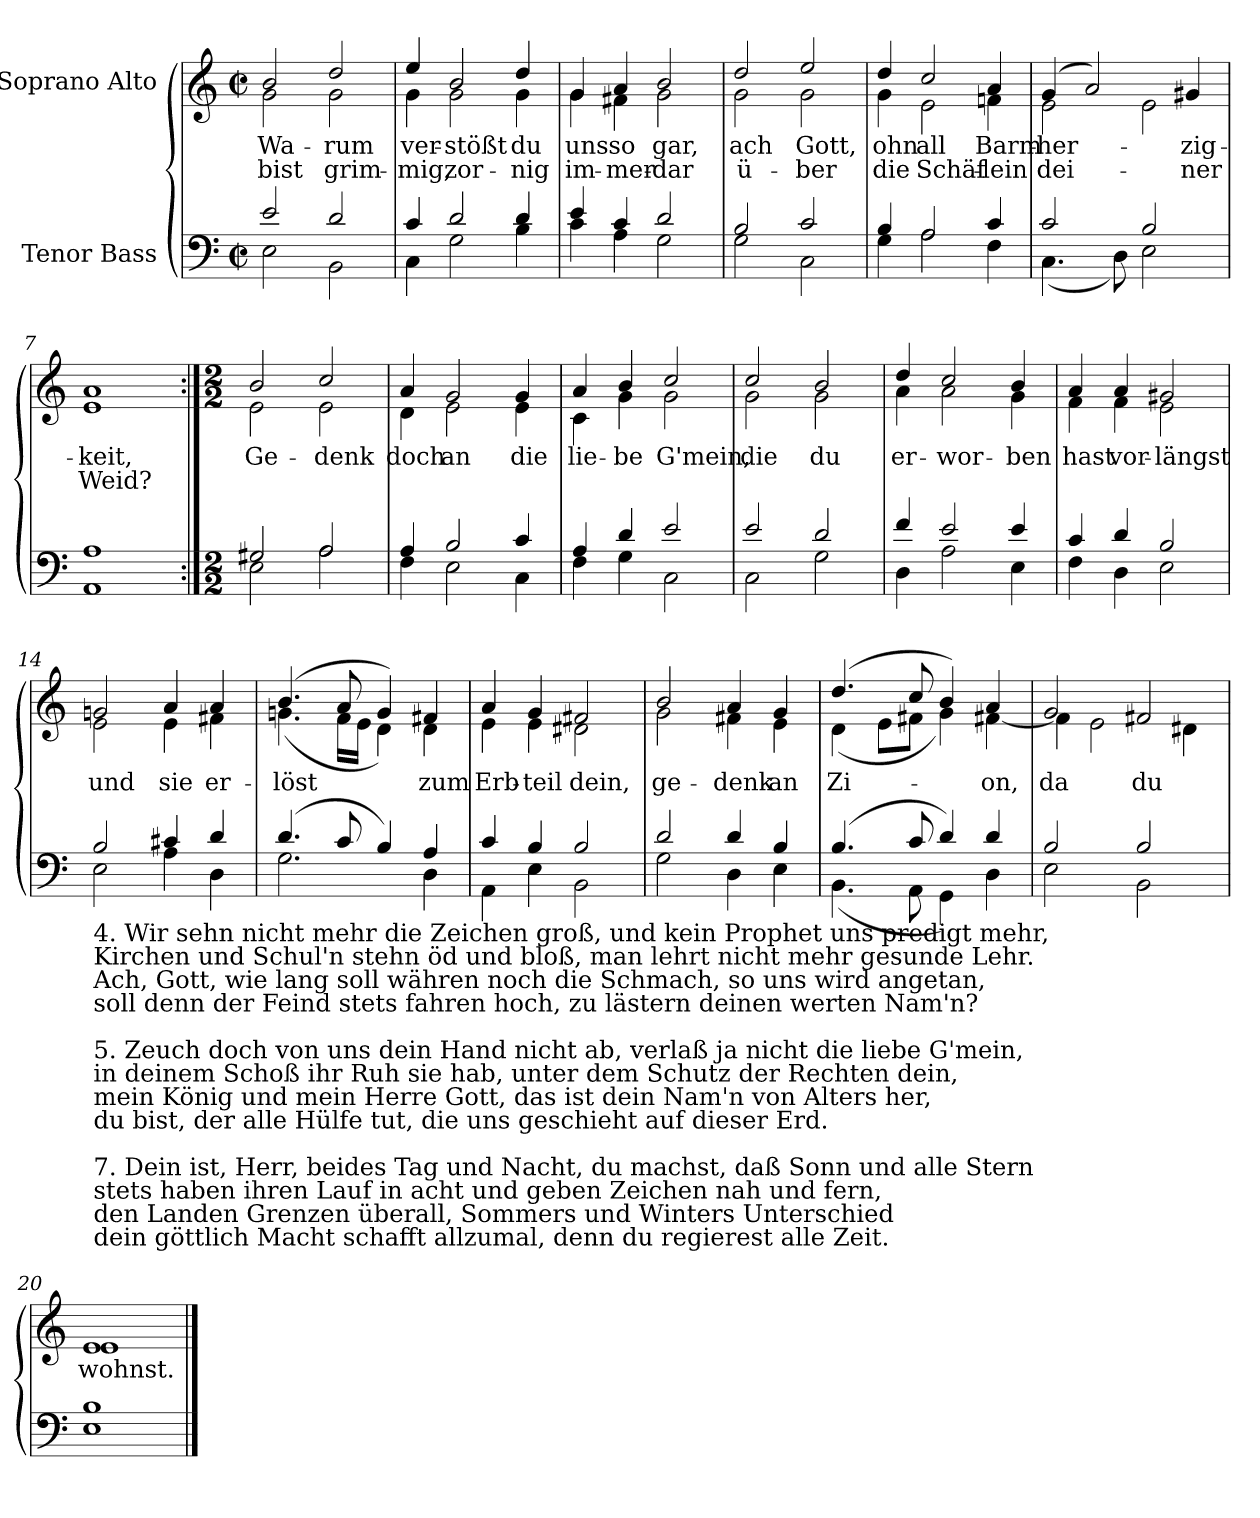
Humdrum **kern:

**kern	**kern	**text	**text
*part2	*part1	*part1	*part1
*staff2	*staff1	*staff1	*staff1
*I"Tenor Bass	*I"Soprano Alto	*	*
*clefF4	*clefG2	*	*
*k[]	*k[]	*	*
*C:	*C:	*	*
*M2/2	*M2/2	*	*
*met(c|)	*met(c|)	*	*
=1	=1	=1	=1
*^	*	*	*
!	!	!LO:TX:a:cj:t=Cornelius Becker\n(1561-1604)	!	!
!	!	!LO:TX:a:cj:t=Psalm 74, SWV 171	!	!
!	!	!LO:TX:a:cj:t=Heinrich Schütz\n(1585-1672)	!	!
!	!	!	!LO:LY:b	!LO:LY:b
*	*	*^	*	*
2e/	2E\	2b/	2g\	Wa-	-bist
!	!	!	!	!LO:LY:b	!LO:LY:b
2d/	2BB\	2dd/	2g\	rum	grim-
=2	=2	=2	=2	=2	=2
!	!	!	!	!LO:LY:b	!LO:LY:b
4c/	4C\	4ee/	4g\	-ver-	-mig,
!	!	!	!	!LO:LY:b	!LO:LY:b
2d/	2G\	2b/	2g\	stößt	zor-
!	!	!	!	!LO:LY:b	!LO:LY:b
4d/	4B\	4dd/	4g\	-du	nig
=3	=3	=3	=3	=3	=3
!	!	!	!	!LO:LY:b	!LO:LY:b
4e/	4c\	4g/	4g\	uns	im-
!	!	!	!	!LO:LY:b	!LO:LY:b
4c/	4A\	4a/	4f#X\	-so	mer-
!	!	!	!	!LO:LY:b	!LO:LY:b
2d/	2G\	2b/	2g\	-gar,	dar
=4	=4	=4	=4	=4	=4
!	!	!	!	!LO:LY:b	!LO:LY:b
2B/	2G\	2dd/	2g\	ach	ü-
!	!	!	!	!LO:LY:b	!LO:LY:b
2c/	2C\	2ee/	2g\	-Gott,	ber
=5	=5	=5	=5	=5	=5
!	!	!	!	!LO:LY:b	!LO:LY:b
4B/	4G\	4dd/	4g\	ohn	die
!	!	!	!	!LO:LY:b	!LO:LY:b
2A/	2A\	2cc/	2e\	all	Schäf-
!	!	!	!	!LO:LY:b	!LO:LY:b
4c/	4F\	4a/	4fn\	-Barm-	-lein
=6	=6	=6	=6	=6	=6
!	!	!	!	!LO:LY:b	!LO:LY:b
2c/	(<4.C\	(>4g/	2e\	her-	dei-
.	.	2a/)	.	.	.
.	8D\)	.	.	.	.
2B/	2E\	.	2e\	.	.
!	!	!	!	!LO:LY:b	!LO:LY:b
.	.	4g#X/	.	zig-	-ner
=7	=7	=7	=7	=7	=7
!	!	!	!	!LO:LY:b	!LO:LY:b
1A/	1AA\	1a/	1e\	keit,	Weid?
!!LO:LB:g=z	!!
=8:|!	=8:|!	=8:|!	=8:|!	=8:|!	=8:|!
*M2/2	*	*M2/2	*	*	*
!	!	!	!	!LO:LY:b	!
2G#X/	2E\	2b/	2e\	Ge-	.
!	!	!	!	!LO:LY:b	!
2A/	2A\	2cc/	2e\	-denk	.
=9	=9	=9	=9	=9	=9
!	!	!	!	!LO:LY:b	!
4A/	4F\	4a/	4d\	doch	.
!	!	!	!	!LO:LY:b	!
2B/	2E\	2g/	2e\	an	.
!	!	!	!	!LO:LY:b	!
4c/	4C\	4g/	4e\	die	.
=10	=10	=10	=10	=10	=10
!	!	!	!	!LO:LY:b	!
4A/	4F\	4a/	4c\	lie-	.
!	!	!	!	!LO:LY:b	!
4d/	4G\	4b/	4g\	-be	.
!	!	!	!	!LO:LY:b	!
2e/	2C\	2cc/	2g\	G'mein,	.
=11	=11	=11	=11	=11	=11
!	!	!	!	!LO:LY:b	!
2e/	2C\	2cc/	2g\	die	.
!	!	!	!	!LO:LY:b	!
2d/	2G\	2b/	2g\	du	.
=12	=12	=12	=12	=12	=12
!	!	!	!	!LO:LY:b	!
4f/	4D\	4dd/	4a\	er-	.
!	!	!	!	!LO:LY:b	!
2e/	2A\	2cc/	2a\	-wor-	.
!	!	!	!	!LO:LY:b	!
4e/	4E\	4b/	4g\	-ben	.
=13	=13	=13	=13	=13	=13
!	!	!	!	!LO:LY:b	!
4c/	4F\	4a/	4f\	hast	.
!	!	!	!	!LO:LY:b	!
4d/	4D\	4a/	4f\	vor-	.
!	!	!	!	!LO:LY:b	!
2B/	2E\	2g#X/	2e\	-längst	.
!!LO:LB:g=z	!!
=14	=14	=14	=14	=14	=14
!LO:TX:b:t=4. Wir sehn nicht mehr die Zeichen groß, und kein Prophet uns predigt mehr,\nKirchen und Schul'n stehn öd und bloß, man lehrt nicht mehr gesunde Lehr.\nAch, Gott, wie lang soll währen noch die Schmach, so uns wird angetan,\nsoll denn der Feind stets fahren hoch, zu lästern deinen werten Nam'n?\n\n5. Zeuch doch von uns dein Hand nicht ab, verlaß ja nicht die liebe G'mein,\nin deinem Schoß ihr Ruh sie hab, unter dem Schutz der Rechten dein,\nmein König und mein Herre Gott, das ist dein Nam'n von Alters her,\ndu bist, der alle Hülfe tut, die uns geschieht auf dieser Erd.\n\n7. Dein ist, Herr, beides Tag und Nacht, du machst, daß Sonn und alle Stern\nstets haben ihren Lauf in acht und geben Zeichen nah und fern,\nden Landen Grenzen überall, Sommers und Winters Unterschied\ndein göttlich Macht schafft allzumal, denn du regierest alle Zeit.	!	!	!	!	!
!	!	!	!	!LO:LY:b	!
2B/	2E\	2gn/	2e\	und	.
!	!	!	!	!LO:LY:b	!
4c#X/	4A\	4a/	4e\	sie	.
!	!	!	!	!LO:LY:b	!
4d/	4D\	4a/	4f#X\	er-	.
=15	=15	=15	=15	=15	=15
!	!	!	!	!LO:LY:b	!
(>4.d/	2.G\	(>4.b/	(<4.gn\	-löst	.
8c/	.	8a/	16f\LL	.	.
.	.	.	16e\JJ	.	.
4B/)	.	4g/)	4d\)	.	.
!	!	!	!	!LO:LY:b	!
4A/	4D\	4f#X/	4d\	zum	.
=16	=16	=16	=16	=16	=16
!	!	!	!	!LO:LY:b	!
4c/	4AA\	4a/	4e\	Erb-	.
!	!	!	!	!LO:LY:b	!
4B/	4E\	4g/	4e\	-teil	.
!	!	!	!	!LO:LY:b	!
2B/	2BB\	2f#X/	2d#X\	dein,	.
=17	=17	=17	=17	=17	=17
!	!	!	!	!LO:LY:b	!
2d/	2G\	2b/	2g\	ge-	.
!	!	!	!	!LO:LY:b	!
4d/	4D\	4a/	4f#X\	-denk	.
!	!	!	!	!LO:LY:b	!
4B/	4E\	4g/	4e\	an	.
=18	=18	=18	=18	=18	=18
!	!	!	!	!LO:LY:b	!
(>4.B/	(<4.BB\	(>4.dd/	(<4d\	Zi-	.
.	.	.	8e\L	.	.
8c/	8AA\	8cc/	8f#X\J	.	.
4d/)	4GG\)	4b/)	4g\)	.	.
!	!	!	!	!LO:LY:b	!
4d/	4D\	4a/	[4f#X\	on,	.
=19	=19	=19	=19	=19	=19
!	!	!	!	!LO:LY:b	!
2B/	2E\	2g/	4f#\]	da	.
.	.	.	2e\	.	.
!	!	!	!	!LO:LY:b	!
2B/	2BB\	2f#X/	.	du	.
.	.	.	4d#X\	.	.
=20	=20	=20	=20	=20	=20
!	!	!	!	!LO:LY:b	!
1B/	1E\	1e/	1e\	wohnst.	.
*v	*v	*	*	*	*
*	*v	*v	*	*
==	==	==	==
*-	*-	*-	*-
